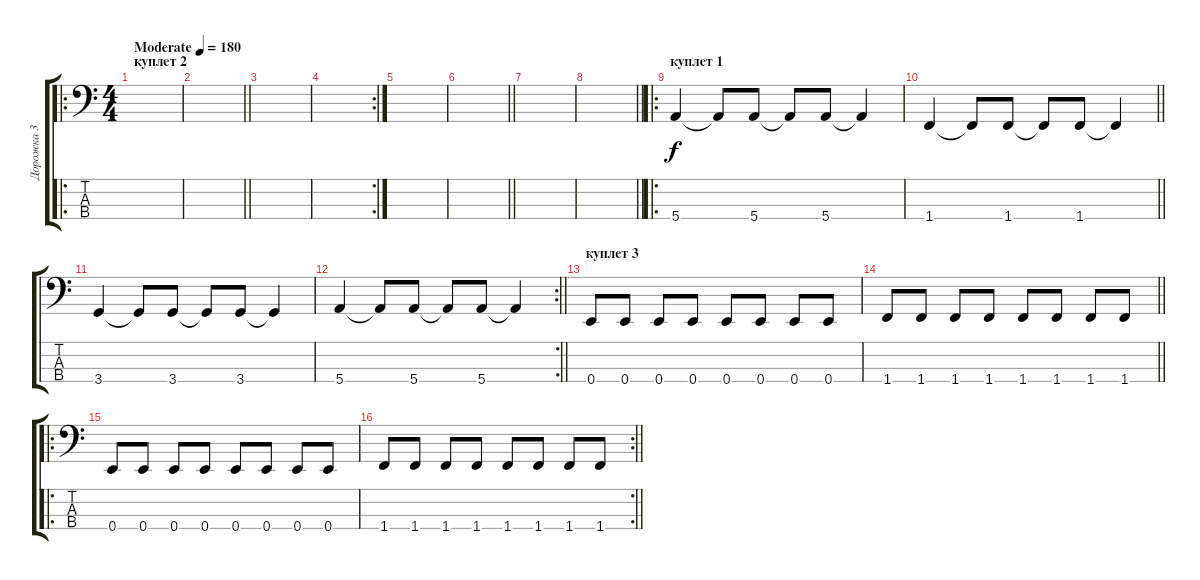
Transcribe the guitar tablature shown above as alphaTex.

\track ("Дорожка 3" "Дорожка 3") {instrument electricbassfinger}
\staff {score tabs}
\tuning (G2 D2 A1 E1) {hide}
\ro
\ts (4 4)
\section ("" "куплет 2")
\tempo (180 "Moderate")
\clef f4
\ks c
|
\barLineRight lightlight
|
|
\rc 2
|
|
\barLineRight lightlight
|
|
\barLineRight lightlight
|
\ro
\section ("" "куплет 1")
5.4.4 5.4{t}.8 5.4.8 5.4{t}.8 5.4.8 5.4{t}.4 |
\barLineRight lightlight
1.4.4 1.4{t}.8 1.4.8 1.4{t}.8 1.4.8 1.4{t}.4 |
3.4.4 3.4{t}.8 3.4.8 3.4{t}.8 3.4.8 3.4{t}.4 |
\rc 2
\barLineRight lightlight
5.4.4 5.4{t}.8 5.4.8 5.4{t}.8 5.4.8 5.4{t}.4 |
\section ("" "куплет 3")
0.4.8 0.4.8 0.4.8 0.4.8 0.4.8 0.4.8 0.4.8 0.4.8 |
\barLineRight lightlight
1.4.8 1.4.8 1.4.8 1.4.8 1.4.8 1.4.8 1.4.8 1.4.8 |
\ro
0.4.8 0.4.8 0.4.8 0.4.8 0.4.8 0.4.8 0.4.8 0.4.8 |
\rc 2
\barLineRight lightlight
1.4.8 1.4.8 1.4.8 1.4.8 1.4.8 1.4.8 1.4.8 1.4.8
